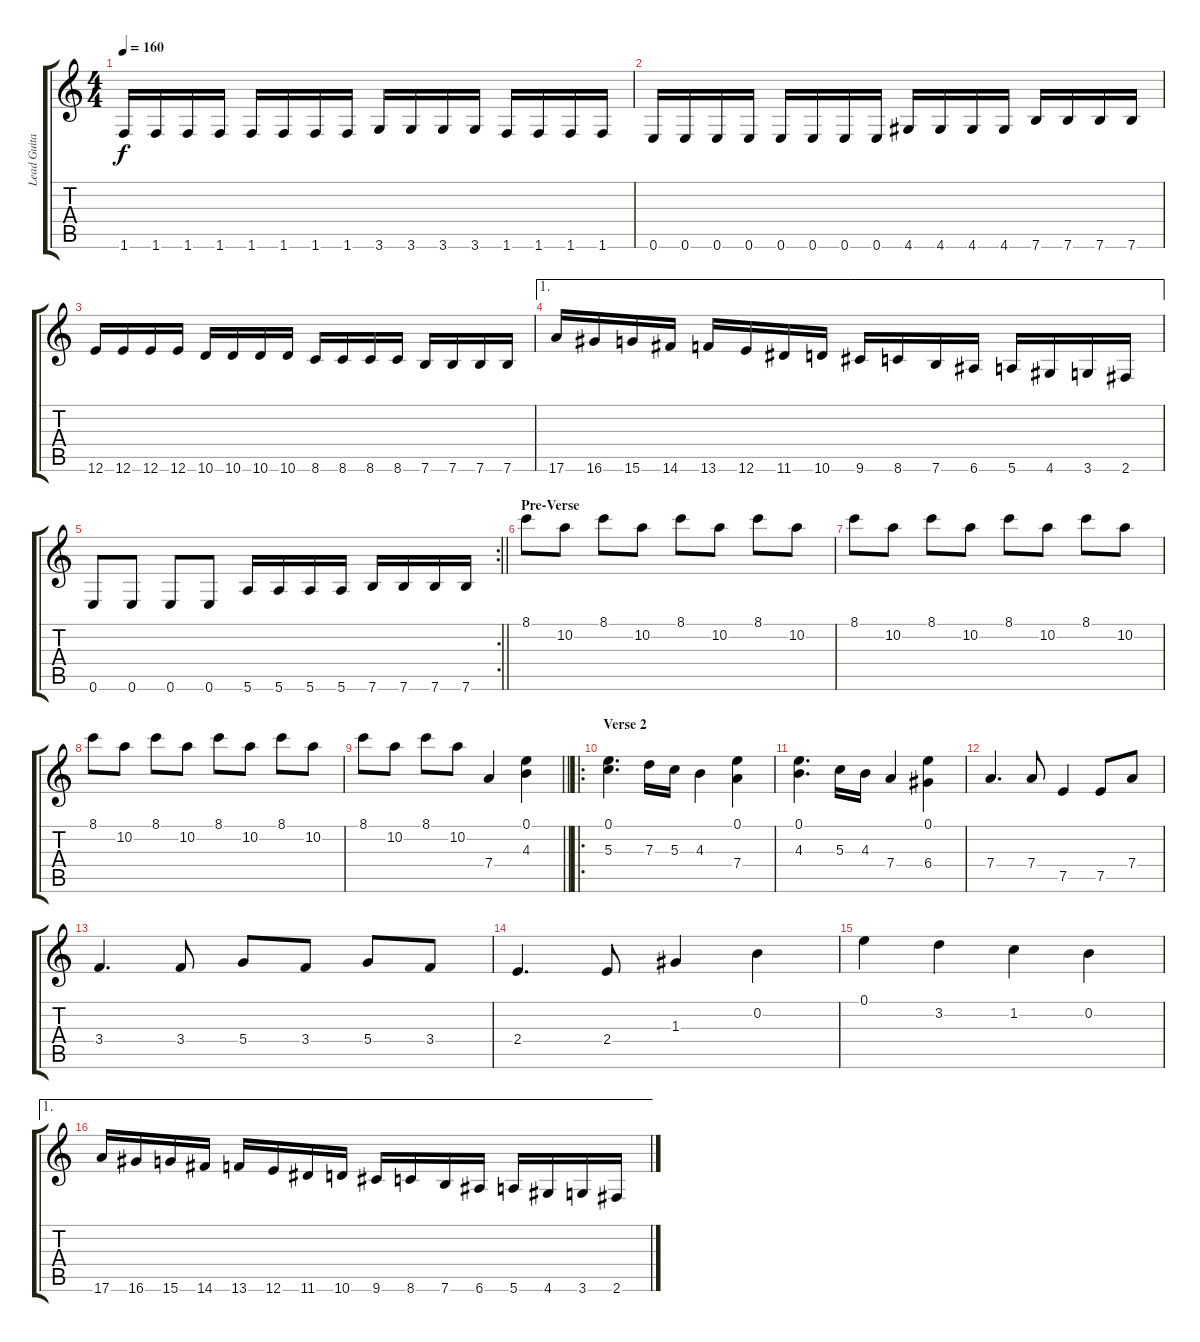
\track ("Lead Guitar" "Lead Guita") {instrument electricguitarclean}
\staff {score tabs}
\tuning (E4 B3 G3 D3 A2 E2) {hide}
\ts (4 4)
\tempo 160
\clef g2
\ks c
1.6.16{dy f} 1.6.16 1.6.16 1.6.16 1.6.16 1.6.16 1.6.16 1.6.16 3.6.16 3.6.16 3.6.16 3.6.16 1.6.16 1.6.16 1.6.16 1.6.16 |
0.6.16 0.6.16 0.6.16 0.6.16 0.6.16 0.6.16 0.6.16 0.6.16 4.6.16 4.6.16 4.6.16 4.6.16 7.6.16 7.6.16 7.6.16 7.6.16 |
12.6.16 12.6.16 12.6.16 12.6.16 10.6.16 10.6.16 10.6.16 10.6.16 8.6.16 8.6.16 8.6.16 8.6.16 7.6.16 7.6.16 7.6.16 7.6.16 |
\ae 1
17.6.16 16.6.16 15.6.16 14.6.16 13.6.16 12.6.16 11.6.16 10.6.16 9.6.16 8.6.16 7.6.16 6.6.16 5.6.16 4.6.16 3.6.16 2.6.16 |
\rc 2
\barLineRight lightlight
0.6.8 0.6.8 0.6.8 0.6.8 5.6.16 5.6.16 5.6.16 5.6.16 7.6.16 7.6.16 7.6.16 7.6.16 |
\section ("" "Pre-Verse")
8.1.8 10.2.8 8.1.8 10.2.8 8.1.8 10.2.8 8.1.8 10.2.8 |
8.1.8 10.2.8 8.1.8 10.2.8 8.1.8 10.2.8 8.1.8 10.2.8 |
8.1.8 10.2.8 8.1.8 10.2.8 8.1.8 10.2.8 8.1.8 10.2.8 |
\barLineRight lightlight
8.1.8 10.2.8 8.1.8 10.2.8 7.4.4 (0.1 4.3).4 |
\ro
\section ("" "Verse 2")
(0.1 5.3).4{d} 7.3.16 5.3.16 4.3.4 (0.1 7.4).4 |
(0.1 4.3).4{d} 5.3.16 4.3.16 7.4.4 (0.1 6.4).4 |
7.4.4{d} 7.4.8 7.5.4 7.5.8 7.4.8 |
3.4.4{d} 3.4.8 5.4.8 3.4.8 5.4.8 3.4.8 |
2.4.4{d} 2.4.8 1.3.4 0.2.4 |
0.1.4 3.2.4 1.2.4 0.2.4 |
\ae 1
17.6.16 16.6.16 15.6.16 14.6.16 13.6.16 12.6.16 11.6.16 10.6.16 9.6.16 8.6.16 7.6.16 6.6.16 5.6.16 4.6.16 3.6.16 2.6.16
